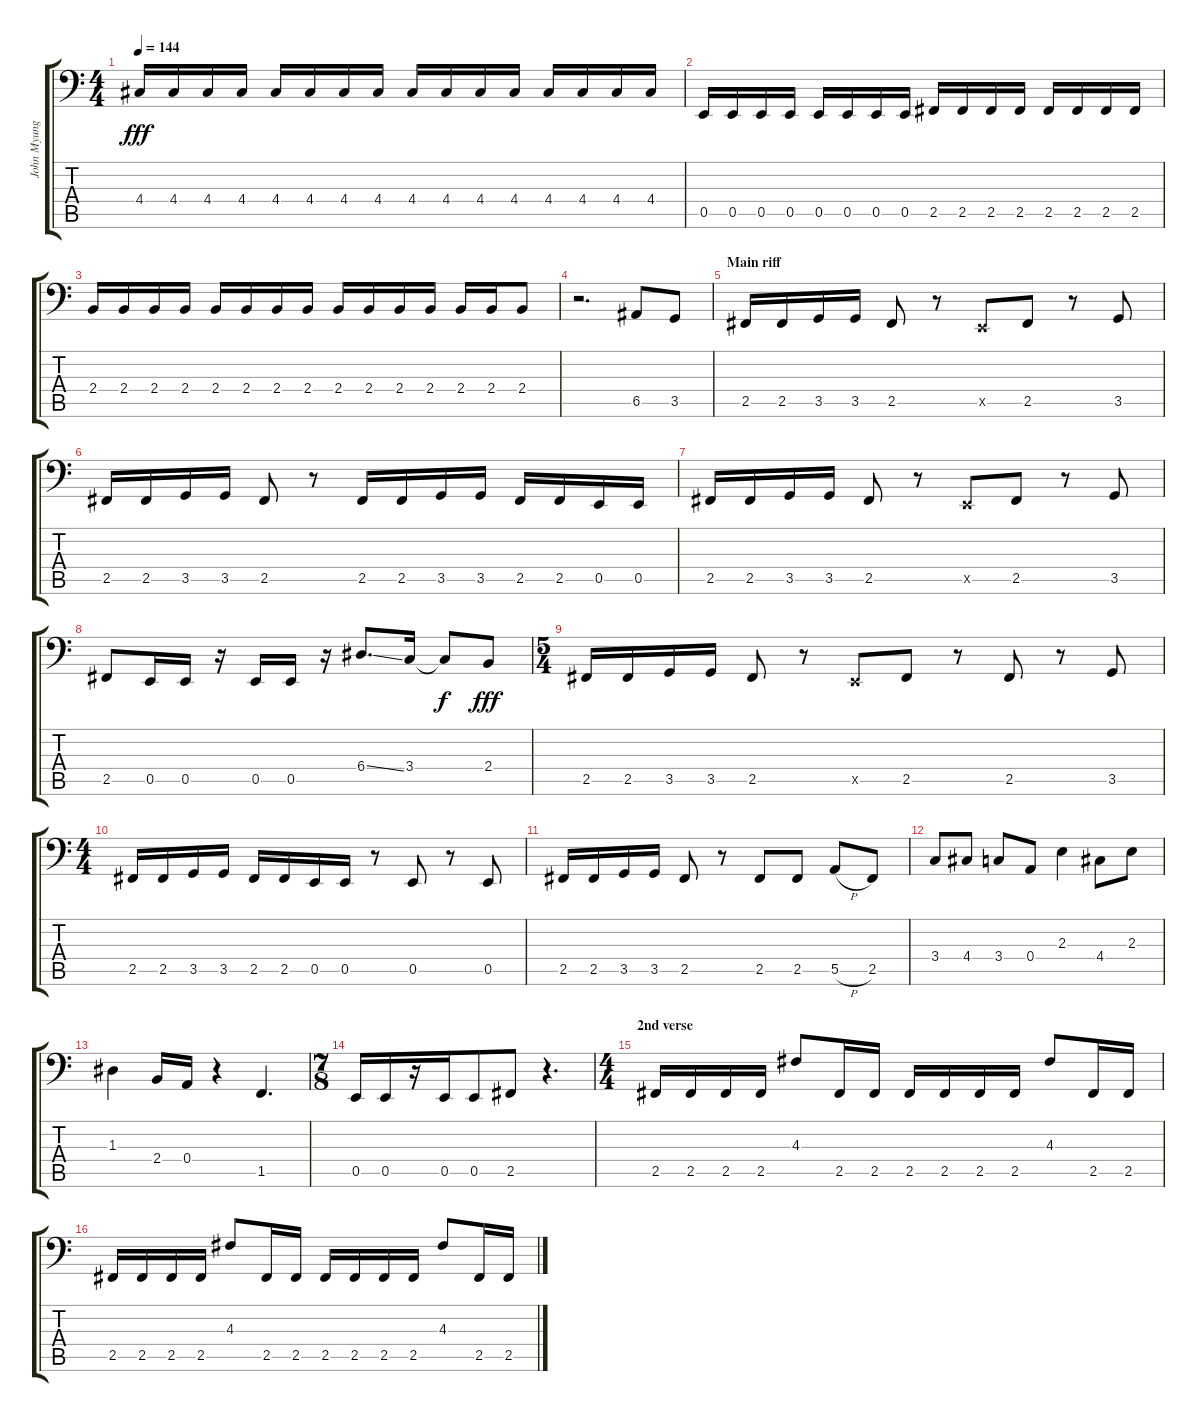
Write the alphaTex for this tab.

\track ("John Myung - bass" "John Myung") {instrument electricbassfinger}
\staff {score tabs}
\tuning (C3 G2 D2 A1 E1 B0) {hide}
\ts (4 4)
\tempo 144
\clef f4
\ks c
4.4.16{dy fff} 4.4.16 4.4.16 4.4.16 4.4.16 4.4.16 4.4.16 4.4.16 4.4.16 4.4.16 4.4.16 4.4.16 4.4.16 4.4.16 4.4.16 4.4.16 |
0.5.16 0.5.16 0.5.16 0.5.16 0.5.16 0.5.16 0.5.16 0.5.16 2.5.16 2.5.16 2.5.16 2.5.16 2.5.16 2.5.16 2.5.16 2.5.16 |
2.4.16 2.4.16 2.4.16 2.4.16 2.4.16 2.4.16 2.4.16 2.4.16 2.4.16 2.4.16 2.4.16 2.4.16 2.4.16 2.4.16 2.4.8 |
r.2{d} 6.5.8 3.5.8 |
\section ("" "Main riff")
2.5.16 2.5.16 3.5.16 3.5.16 2.5.8 r.8 0.5{x}.8 2.5.8 r.8 3.5.8 |
2.5.16 2.5.16 3.5.16 3.5.16 2.5.8 r.8 2.5.16 2.5.16 3.5.16 3.5.16 2.5.16 2.5.16 0.5.16 0.5.16 |
2.5.16 2.5.16 3.5.16 3.5.16 2.5.8 r.8 0.5{x}.8 2.5.8 r.8 3.5.8 |
2.5.8 0.5.16 0.5.16 r.16 0.5.16 0.5.16 r.16 6.4{ss}.8{d} 3.4.16 3.4{t}.8{dy f} 2.4.8{dy fff} |
\ts (5 4)
2.5.16 2.5.16 3.5.16 3.5.16 2.5.8 r.8 0.5{x}.8 2.5.8 r.8 2.5.8 r.8 3.5.8 |
\ts (4 4)
2.5.16 2.5.16 3.5.16 3.5.16 2.5.16 2.5.16 0.5.16 0.5.16 r.8 0.5.8 r.8 0.5.8 |
2.5.16 2.5.16 3.5.16 3.5.16 2.5.8 r.8 2.5.8 2.5.8 5.5{h}.8 2.5.8 |
3.4.8 4.4.8 3.4.8 0.4.8 2.3.4 4.4.8 2.3.8 |
1.3.4 2.4.16 0.4.16 r.4 1.5.4{d} |
\ts (7 8)
0.5.16 0.5.16 r.16 0.5.16 0.5.8 2.5.8 r.4{d} |
\ts (4 4)
\section ("" "2nd verse")
2.5.16 2.5.16 2.5.16 2.5.16 4.3.8 2.5.16 2.5.16 2.5.16 2.5.16 2.5.16 2.5.16 4.3.8 2.5.16 2.5.16 |
2.5.16 2.5.16 2.5.16 2.5.16 4.3.8 2.5.16 2.5.16 2.5.16 2.5.16 2.5.16 2.5.16 4.3.8 2.5.16 2.5.16
